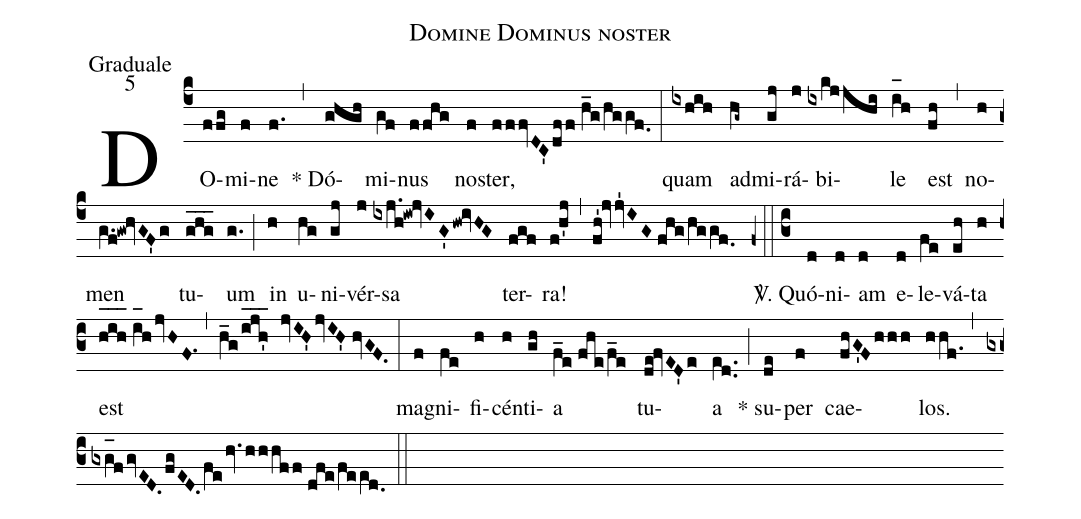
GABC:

name:Domine Dominus noster;
office-part:Graduale;
mode:5;
%%
(c4) DO(ffg)mi(f)ne(f.) (,) * Dó(ghgh)mi(gf)nus(ffhg) no(f)ster,(fffvDC'dff//h_g/hggf.0) (:) quam(ixhih) ad(hg~)mi(gj)rá(j)bi(ixkjjhi)le(i_[oh:h]h) est(fh) (,) no(h)men(g.f!gw!hvGF'g) tu(ghg___)um(g.) (;) in(h) u(hg)ni(gj)vér(j)sa(ixj.h!iw!jvIG'hw!ivHG) ter(fgf)ra!(f!h'j) (,) (fh'!jvjv'1IG//fhg/hggf.0) (z0::c3) <sp>V/</sp>. Quó(d)ni(d)am(d) e(d)le(fe)vá(eh)ta(h) est(h_[oh:h]i_[oh:h]h_2[oh:h]//i_[oh:h]hjvHF.1) (,) (h_g/ijh'___ jvIH'jvIH'//hvGF.) (:) ma(f)gni(fe)fi(h)cén(h)ti(gh)a(f_e//fhe/f_e) tu(de!fvED'e)a(e[ll:1]d..) (;) * su(de)per(f) cae(fhG'Fhhh)los.(hhf.) (,) (gxg_[oh:h]fgvED.fgED.fehv.hhhff//dfe/fee[ll:1]d.0) (::)
